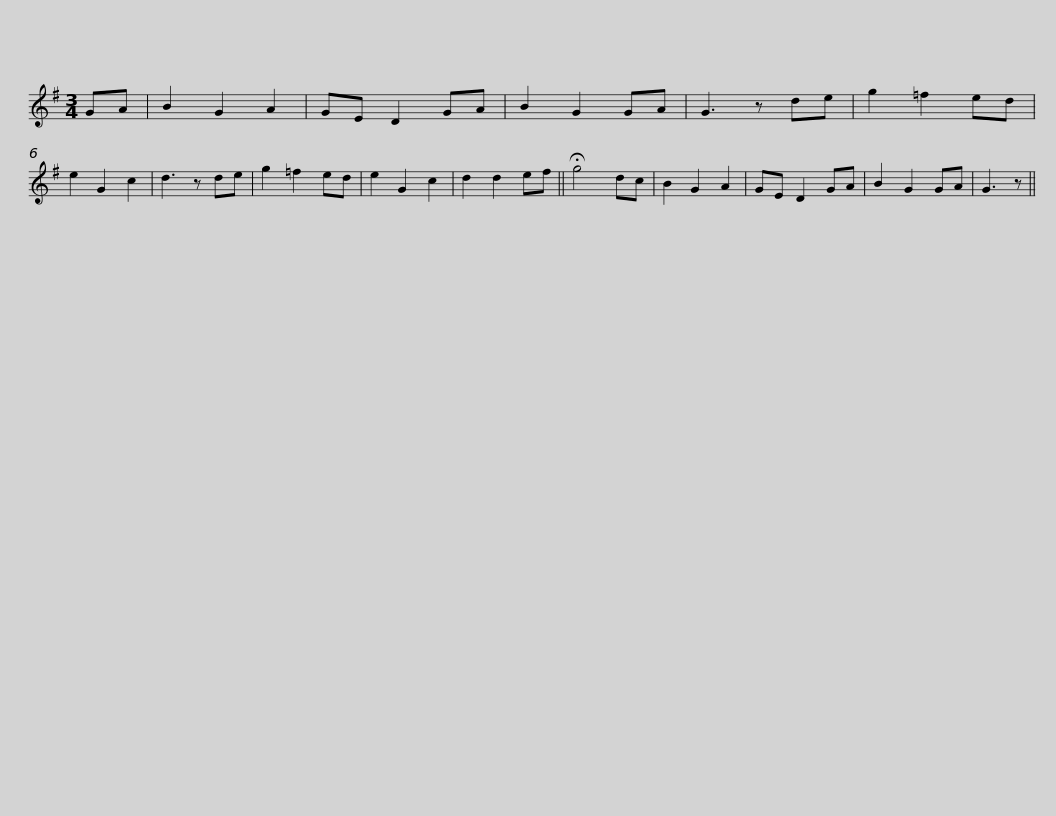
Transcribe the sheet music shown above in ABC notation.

X:1
L:1/8
M:3/4
I:linebreak $
K:G
V:1 treble
V:1
 GA | B2 G2 A2 | GE D2 GA | B2 G2 GA | G3 z de | %5
 g2 =f2 ed | e2 G2 c2 | d3 z de | g2 =f2 ed | e2 G2 c2 | %10
 d2 d2 ef ||$ !fermata!g4 dc | B2 G2 A2 | GE D2 GA | B2 G2 GA | %15
 G3 z || %16
